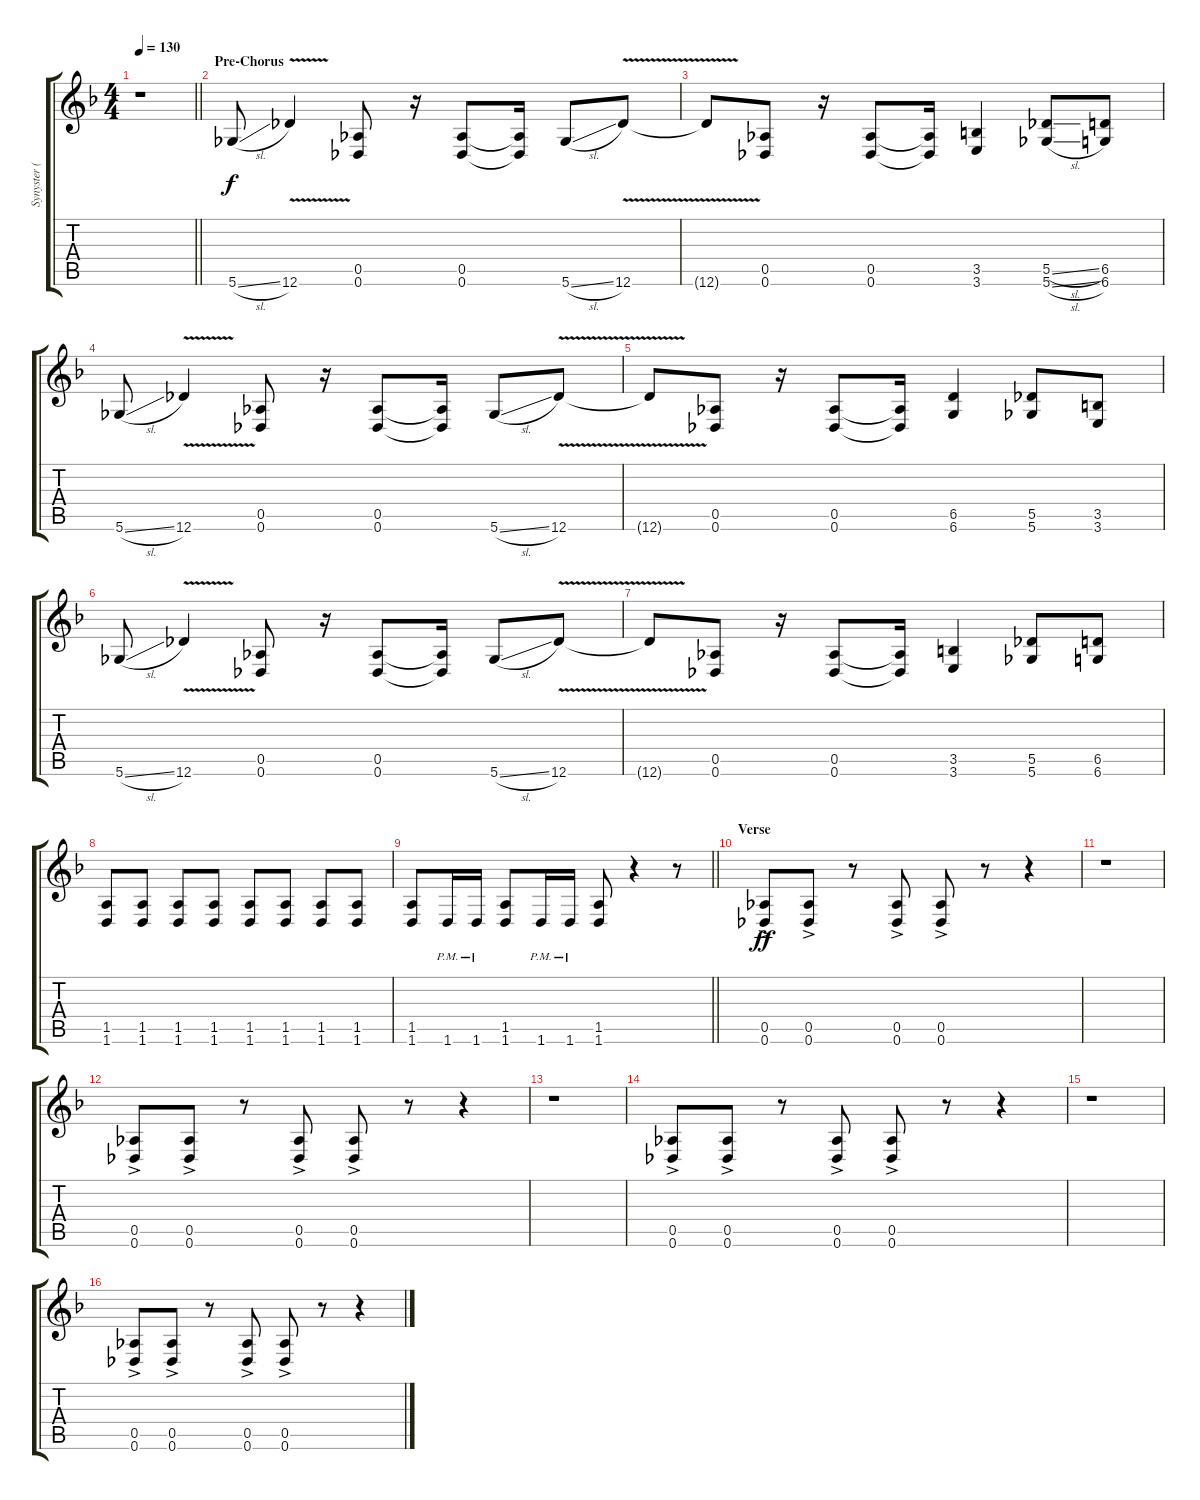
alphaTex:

\track ("Synyster ( Rhy Gtr )" "Synyster (") {instrument distortionguitar}
\staff {score tabs}
\tuning (Eb4 Bb3 Gb3 Db3 Ab2 Db2) {hide}
\ts (4 4)
\tempo 130
\clef g2
\barLineRight lightlight
\ks f
r.1{dy ff} |
\section ("" "Pre-Chorus")
5.6{sl}.8{dy f} 12.6{v}.4 (0.5 0.6).8 r.16 (0.5 0.6).8 (0.5{t} 0.6{t}).16 5.6{sl}.8 12.6{v}.8 |
12.6{t}.8 (0.5 0.6).8 r.16 (0.5 0.6).8 (0.5{t} 0.6{t}).16 (3.5 3.6).4 (5.5{sl} 5.6{sl}).8 (6.5 6.6).8 |
5.6{sl}.8 12.6{v}.4 (0.5 0.6).8 r.16 (0.5 0.6).8 (0.5{t} 0.6{t}).16 5.6{sl}.8 12.6{v}.8 |
12.6{t}.8 (0.5 0.6).8 r.16 (0.5 0.6).8 (0.5{t} 0.6{t}).16 (6.5 6.6).4 (5.5 5.6).8 (3.5 3.6).8 |
5.6{sl}.8 12.6{v}.4 (0.5 0.6).8 r.16 (0.5 0.6).8 (0.5{t} 0.6{t}).16 5.6{sl}.8 12.6{v}.8 |
12.6{t}.8 (0.5 0.6).8 r.16 (0.5 0.6).8 (0.5{t} 0.6{t}).16 (3.5 3.6).4 (5.5 5.6).8 (6.5 6.6).8 |
(1.5 1.6).8 (1.5 1.6).8 (1.5 1.6).8 (1.5 1.6).8 (1.5 1.6).8 (1.5 1.6).8 (1.5 1.6).8 (1.5 1.6).8 |
\barLineRight lightlight
(1.5 1.6).8 1.6{pm}.16 1.6{pm}.16 (1.5 1.6).8 1.6{pm}.16 1.6{pm}.16 (1.5 1.6).8 r.4 r.8 |
\section ("" "Verse")
(0.5{ac} 0.6{ac}).8{dy ff} (0.5{ac} 0.6{ac}).8 r.8 (0.5{ac} 0.6{ac}).8 (0.5{ac} 0.6{ac}).8 r.8 r.4 |
r.1 |
(0.5{ac} 0.6{ac}).8 (0.5{ac} 0.6{ac}).8 r.8 (0.5{ac} 0.6{ac}).8 (0.5{ac} 0.6{ac}).8 r.8 r.4 |
r.1 |
(0.5{ac} 0.6{ac}).8 (0.5{ac} 0.6{ac}).8 r.8 (0.5{ac} 0.6{ac}).8 (0.5{ac} 0.6{ac}).8 r.8 r.4 |
r.1 |
(0.5{ac} 0.6{ac}).8 (0.5{ac} 0.6{ac}).8 r.8 (0.5{ac} 0.6{ac}).8 (0.5{ac} 0.6{ac}).8 r.8 r.4
